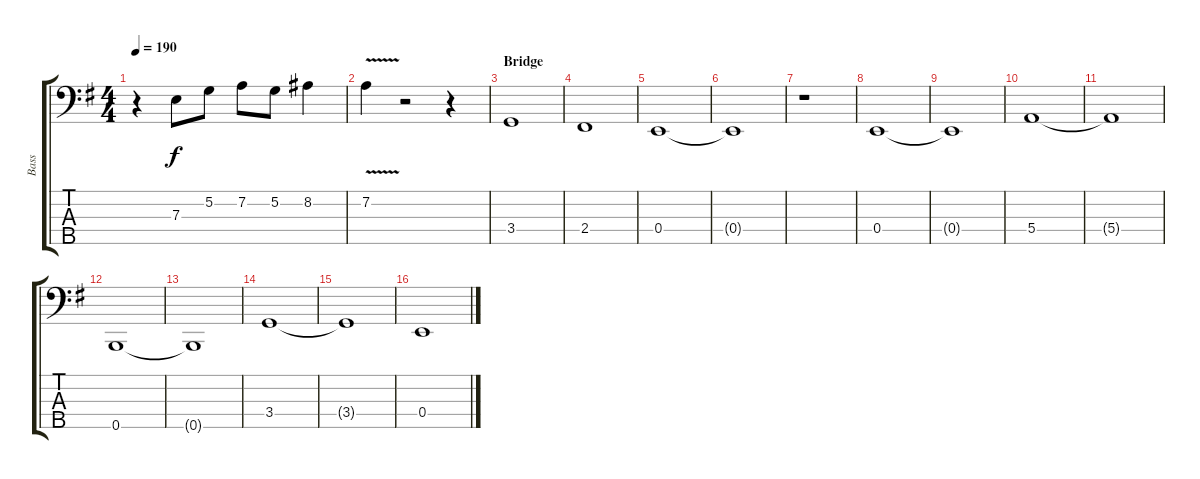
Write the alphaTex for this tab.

\track ("Bass" "Bass") {instrument electricbasspick}
\staff {score tabs}
\tuning (G2 D2 A1 E1 B0) {hide}
\ts (4 4)
\tempo 190
\clef f4
\ks eminor
r.4{dy f} 7.3.8 5.2.8 7.2.8 5.2.8 8.2.4 |
7.2{v}.4 r.2 r.4 |
\section ("" "Bridge")
3.4.1 |
2.4.1 |
0.4.1 |
0.4{t}.1 |
r.1 |
0.4.1 |
0.4{t}.1 |
5.4.1 |
5.4{t}.1 |
0.5.1 |
0.5{t}.1 |
3.4.1 |
3.4{t}.1 |
0.4.1
